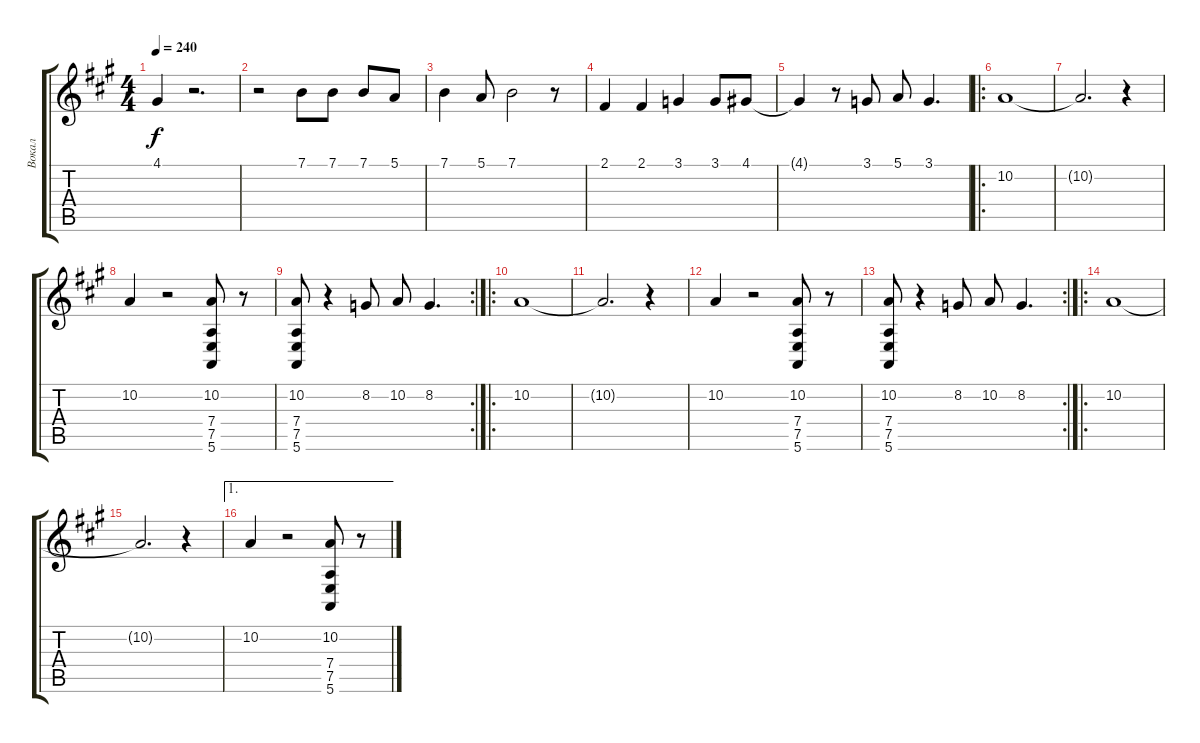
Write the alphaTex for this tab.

\track ("Вокал" "Вокал") {instrument sopranosax}
\staff {score tabs}
\tuning (E4 B3 G3 D3 A2 E2) {hide}
\ts (4 4)
\tempo 240
\clef g2
\ks a
4.1{t}.4{dy f} r.2{d} |
r.2 7.1.8 7.1.8 7.1.8 5.1.8 |
7.1.4 5.1.8 7.1.2 r.8 |
2.1.4 2.1.4 3.1.4 3.1.8 4.1.8 |
4.1{t}.4 r.8 3.1.8 5.1.8 3.1.4{d} |
\ro
10.2.1 |
10.2{t}.2{d} r.4 |
10.2.4 r.2 (10.2 7.4 7.5 5.6).8 r.8 |
\rc 2
(10.2 7.4 7.5 5.6).8 r.4 8.2.8 10.2.8 8.2.4{d} |
\ro
10.2.1 |
10.2{t}.2{d} r.4 |
10.2.4 r.2 (10.2 7.4 7.5 5.6).8 r.8 |
\rc 2
(10.2 7.4 7.5 5.6).8 r.4 8.2.8 10.2.8 8.2.4{d} |
\ro
10.2.1 |
10.2{t}.2{d} r.4 |
\ae 1
10.2.4 r.2 (10.2 7.4 7.5 5.6).8 r.8
